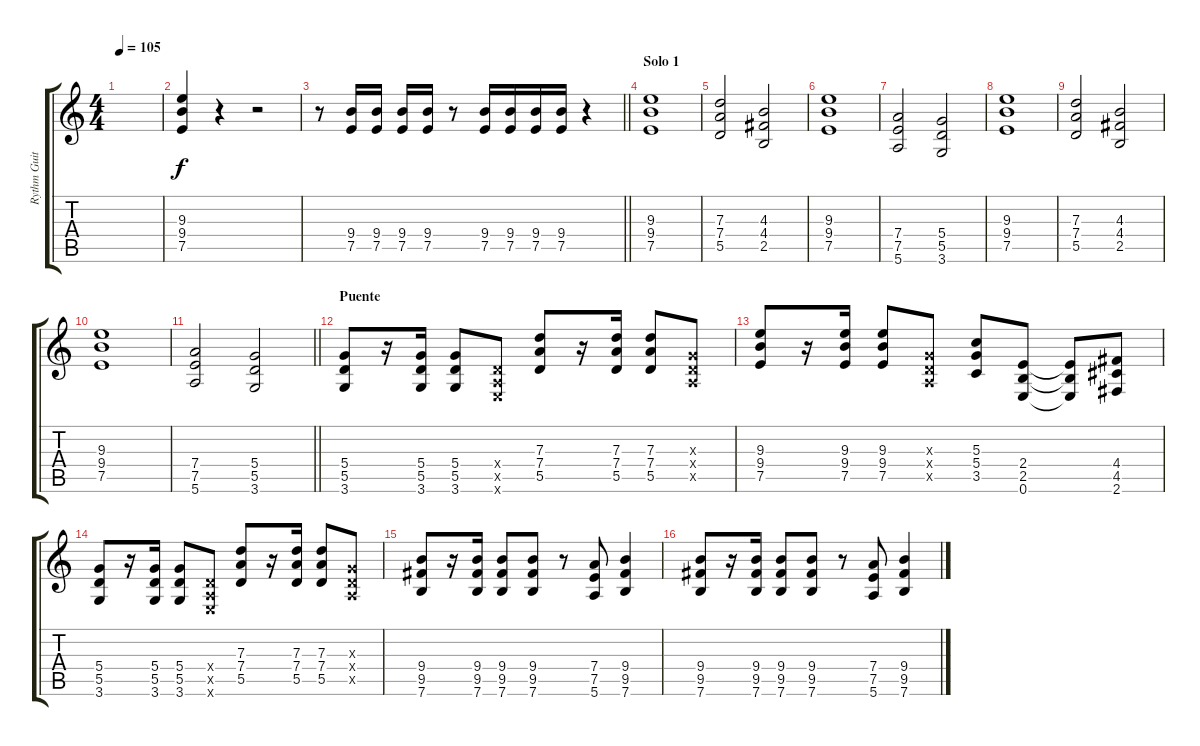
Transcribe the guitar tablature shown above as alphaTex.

\track ("Rythm Guitar" "Rythm Guit") {instrument overdrivenguitar}
\staff {score tabs}
\tuning (E4 B3 G3 D3 A2 E2) {hide}
\ts (4 4)
\tempo 105
\clef g2
\ks c
|
(9.3 9.4 7.5).4 r.4 r.2 |
\barLineRight lightlight
r.8 (9.4 7.5).16 (9.4 7.5).16 (9.4 7.5).16 (9.4 7.5).16 r.8 (9.4 7.5).16 (9.4 7.5).16 (9.4 7.5).16 (9.4 7.5).16 r.4 |
\section ("" "Solo 1")
(9.3 9.4 7.5).1 |
(7.3 7.4 5.5).2 (4.3 4.4 2.5).2 |
(9.3 9.4 7.5).1 |
(7.4 7.5 5.6).2 (5.4 5.5 3.6).2 |
(9.3 9.4 7.5).1 |
(7.3 7.4 5.5).2 (4.3 4.4 2.5).2 |
(9.3 9.4 7.5).1 |
\barLineRight lightlight
(7.4 7.5 5.6).2 (5.4 5.5 3.6).2 |
\section ("" "Puente")
(5.4 5.5 3.6).8 r.16 (5.4 5.5 3.6).16 (5.4 5.5 3.6).8 (0.4{x} 0.5{x} 0.6{x}).8 (7.3 7.4 5.5).8 r.16 (7.3 7.4 5.5).16 (7.3 7.4 5.5).8 (0.3{x} 0.4{x} 0.5{x}).8 |
(9.3 9.4 7.5).8 r.16 (9.3 9.4 7.5).16 (9.3 9.4 7.5).8 (0.3{x} 0.4{x} 0.5{x}).8 (5.3 5.4 3.5).8 (2.4 2.5 0.6).8 (2.4{t} 2.5{t} 0.6{t}).8 (4.4 4.5 2.6).8 |
(5.4 5.5 3.6).8 r.16 (5.4 5.5 3.6).16 (5.4 5.5 3.6).8 (0.4{x} 0.5{x} 0.6{x}).8 (7.3 7.4 5.5).8 r.16 (7.3 7.4 5.5).16 (7.3 7.4 5.5).8 (0.3{x} 0.4{x} 0.5{x}).8 |
(9.4 9.5 7.6).8 r.16 (9.4 9.5 7.6).16 (9.4 9.5 7.6).8 (9.4 9.5 7.6).8 r.8 (7.4 7.5 5.6).8 (9.4 9.5 7.6).4 |
(9.4 9.5 7.6).8 r.16 (9.4 9.5 7.6).16 (9.4 9.5 7.6).8 (9.4 9.5 7.6).8 r.8 (7.4 7.5 5.6).8 (9.4 9.5 7.6).4
